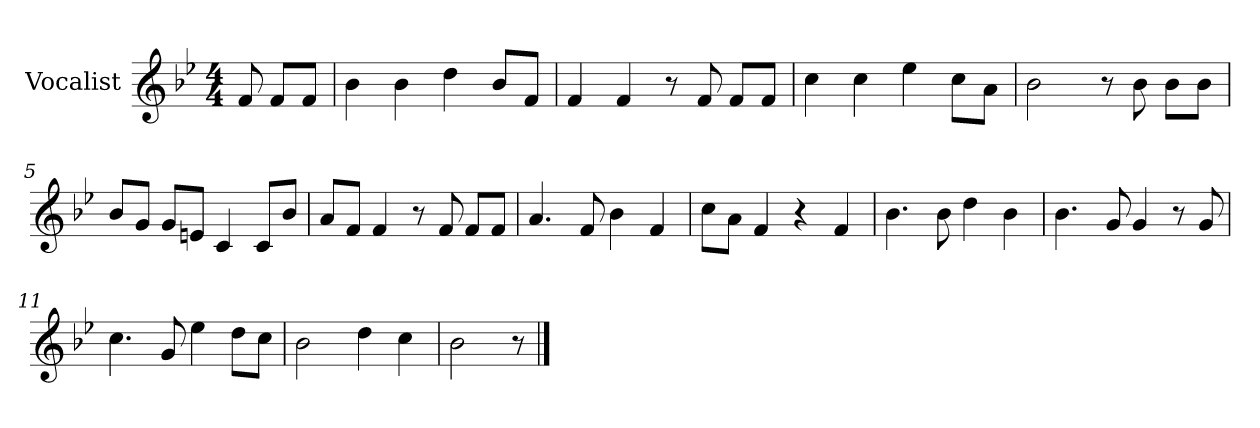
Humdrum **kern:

**kern
*part1
*staff1
*I"Vocalist
*k[b-e-]
*B-:
*M4/4
=
8f
8fL
8fJ
=1
4b-
4b-
4dd
8b-L
8fJ
=2
4f
4f
8r
8f
8fL
8fJ
=3
4cc
4cc
4ee-
8ccL
8aJ
=4
2b-
8r
8b-
8b-L
8b-J
=5
8b-L
8gJ
8gL
8enJ
4c
8cL
8b-J
=6
8aL
8fJ
4f
8r
8f
8fL
8fJ
=7
4.a
8f
4b-
4f
=8
8ccL
8aJ
4f
4r
4f
=9
4.b-
8b-
4dd
4b-
=10
4.b-
8g
4g
8r
8g
=11
4.cc
8g
4ee-
8ddL
8ccJ
=12
2b-
4dd
4cc
=13
2b-
8r
==
*-
